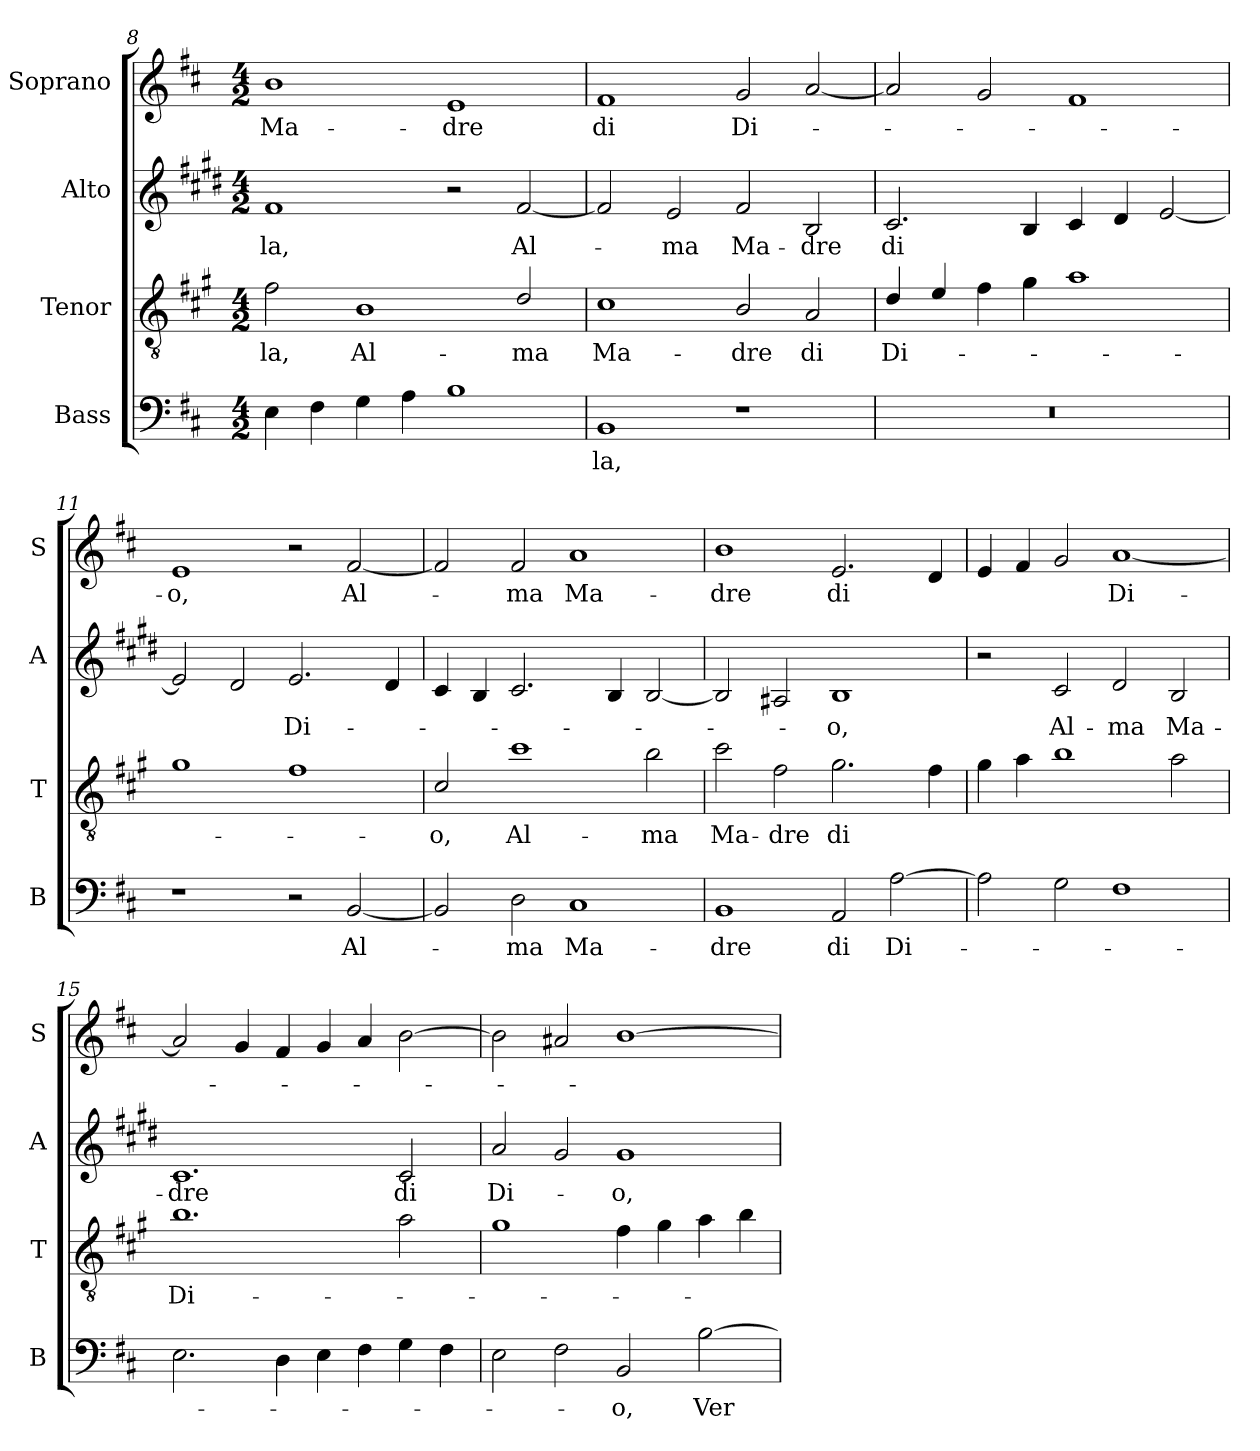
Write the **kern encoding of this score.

**kern	**text	**kern	**text	**kern	**text	**kern	**text
*part4	*part4	*part3	*part3	*part2	*part2	*part1	*part1
*staff4	*staff4	*staff3	*staff3	*staff2	*staff2	*staff1	*staff1
*I"Bass	*	*I"Tenor	*	*I"Alto	*	*I"Soprano	*
*I'B	*	*I'T	*	*I'A	*	*I'S	*
*clefF4	*	*clefGv2	*	*clefG2	*	*clefG2	*
*	*	*ITrd4c7	*	*ITrd1c2	*	*	*
*k[f#c#]	*	*k[f#c#]	*	*k[f#c#]	*	*k[f#c#]	*
*D:	*	*D:	*	*D:	*	*D:	*
*M4/2	*	*M4/2	*	*M4/2	*	*M4/2	*
=8	=8	=8	=8	=8	=8	=8	=8
!	!	!	!LO:LY:b	!	!LO:LY:b	!	!LO:LY:b
4E\	.	2B\	-la,	1e	-la,	1b	Ma-
4F#\	.	.	.	.	.	.	.
!	!	!	!LO:LY:b	!	!	!	!
4G\	.	1E	Al-	.	.	.	.
4A\	.	.	.	.	.	.	.
!	!	!	!	!	!	!	!LO:LY:b
1B	.	.	.	2r	.	1e	-dre
!	!	!	!LO:LY:b	!	!LO:LY:b	!	!
.	.	2G/	-ma	[2e/	Al-	.	.
!!LO:LB:g=z
=9	=9	=9	=9	=9	=9	=9	=9
!	!LO:LY:b	!	!LO:LY:b	!	!	!	!LO:LY:b
1BB	-la,	1F#	Ma-	2e/]	.	1f#	di
!	!	!	!	!	!LO:LY:b	!	!
.	.	.	.	2d/	-ma	.	.
!	!	!	!LO:LY:b	!	!LO:LY:b	!	!LO:LY:b
1r	.	2E/	-dre	2e/	Ma-	2g/	Di-
!	!	!	!LO:LY:b	!	!LO:LY:b	!	!
.	.	2D/	di	2A/	-dre	[2a/	.
=10	=10	=10	=10	=10	=10	=10	=10
!	!	!	!LO:LY:b	!	!LO:LY:b	!	!
0r	.	4G/	Di-	2.B/	di	2a/]	.
.	.	4A/	.	.	.	.	.
.	.	4B\	.	.	.	2g/	.
.	.	4c#\	.	4A/	.	.	.
.	.	1d	.	4B/	.	1f#	.
.	.	.	.	4c#/	.	.	.
.	.	.	.	[2d/	.	.	.
=11	=11	=11	=11	=11	=11	=11	=11
!	!	!	!	!	!	!	!LO:LY:b
1r	.	1c#	.	2d/]	.	1e	-o,
.	.	.	.	2c#/	.	.	.
!	!	!	!	!	!LO:LY:b	!	!
2r	.	1B	.	2.d/	Di-	2r	.
!	!LO:LY:b	!	!	!	!	!	!LO:LY:b
[2BB/	Al-	.	.	.	.	[2f#/	Al-
.	.	.	.	4c#/	.	.	.
=12	=12	=12	=12	=12	=12	=12	=12
!	!	!	!LO:LY:b	!	!	!	!
2BB/]	.	2F#/	-o,	4B/	.	2f#/]	.
.	.	.	.	4A/	.	.	.
!	!LO:LY:b	!	!LO:LY:b	!	!	!	!LO:LY:b
2D\	-ma	1f#	Al-	2.B/	.	2f#/	-ma
!	!LO:LY:b	!	!	!	!	!	!LO:LY:b
1C#	Ma-	.	.	.	.	1a	Ma-
.	.	.	.	4A/	.	.	.
!	!	!	!LO:LY:b	!	!	!	!
.	.	2e\	-ma	[2A/	.	.	.
!!LO:PB:g=z
=13	=13	=13	=13	=13	=13	=13	=13
!	!LO:LY:b	!	!LO:LY:b	!	!	!	!LO:LY:b
1BB	-dre	2f#\	Ma-	2A/]	.	1b	-dre
!	!	!	!LO:LY:b	!	!	!	!
.	.	2B\	-dre	2G#X/	.	.	.
!	!LO:LY:b	!	!LO:LY:b	!	!LO:LY:b	!	!LO:LY:b
2AA/	di	2.c#\	di	1A	-o,	2.e/	di
!	!LO:LY:b	!	!	!	!	!	!
[2A\	Di-	.	.	.	.	.	.
.	.	4B\	.	.	.	4d/	.
=14	=14	=14	=14	=14	=14	=14	=14
2A\]	.	4c#\	.	2r	.	4e/	.
.	.	4d\	.	.	.	4f#/	.
!	!	!	!	!	!LO:LY:b	!	!
2G\	.	1e	.	2B/	Al-	2g/	.
!	!	!	!	!	!LO:LY:b	!	!LO:LY:b
1F#	.	.	.	2c#/	-ma	[1a	Di-
!	!	!	!	!	!LO:LY:b	!	!
.	.	2d\	.	2A/	Ma-	.	.
=15	=15	=15	=15	=15	=15	=15	=15
!	!	!	!LO:LY:b	!	!LO:LY:b	!	!
2.E\	.	1.e	Di-	1.B	-dre	2a/]	.
.	.	.	.	.	.	4g/	.
4D\	.	.	.	.	.	4f#/	.
4E\	.	.	.	.	.	4g/	.
4F#\	.	.	.	.	.	4a/	.
!	!	!	!	!	!LO:LY:b	!	!
4G\	.	2d\	.	2B/	di	[2b\	.
4F#\	.	.	.	.	.	.	.
=16	=16	=16	=16	=16	=16	=16	=16
!	!	!	!	!	!LO:LY:b	!	!
2E\	.	1c#	.	2g/	Di-	2b\]	.
2F#\	.	.	.	2f#/	.	2a#X/	.
!	!LO:LY:b	!	!	!	!LO:LY:b	!	!
2BB/	-o,	4B\	.	1f#	-o,	[1b	.
.	.	4c#\	.	.	.	.	.
!	!LO:LY:b	!	!	!	!	!	!
[2B\	Ver-	4d\	.	.	.	.	.
.	.	4e\	.	.	.	.	.
=	=	=	=	=	=	=	=
*-	*-	*-	*-	*-	*-	*-	*-
